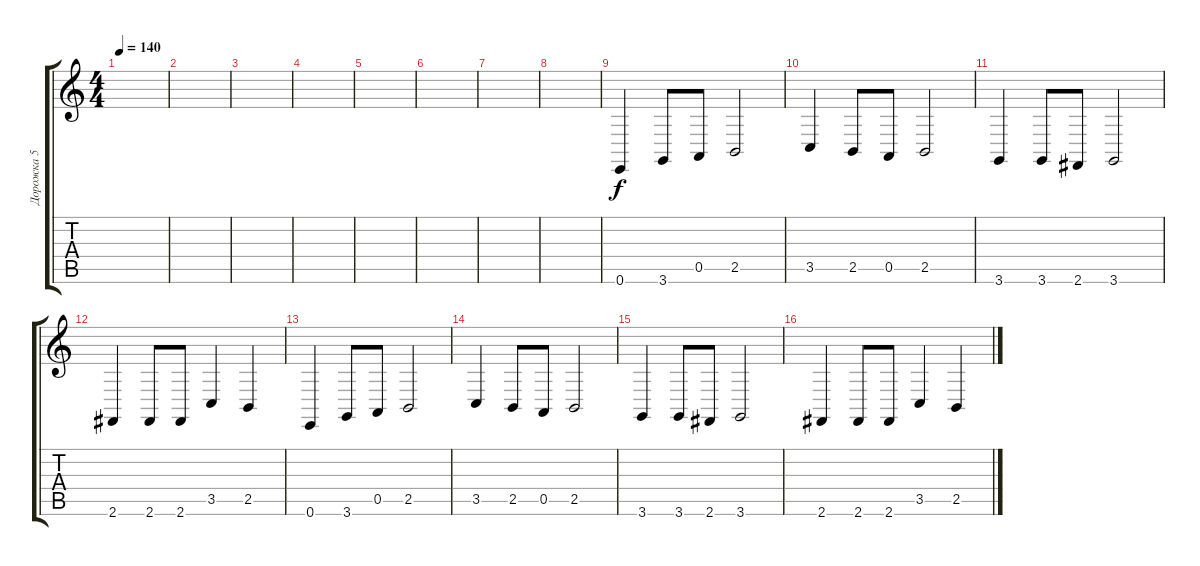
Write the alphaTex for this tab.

\track ("Дорожка 5" "Дорожка 5") {instrument churchorgan}
\staff {score tabs}
\tuning (E4 B3 G3 D3 A2 E2) {hide}
\ts (4 4)
\tempo 140
\clef g2
\ks c
|
|
|
|
|
|
|
|
0.6.4 3.6.8 0.5.8 2.5.2 |
3.5.4 2.5.8 0.5.8 2.5.2 |
3.6.4 3.6.8 2.6.8 3.6.2 |
2.6.4 2.6.8 2.6.8 3.5.4 2.5.4 |
0.6.4 3.6.8 0.5.8 2.5.2 |
3.5.4 2.5.8 0.5.8 2.5.2 |
3.6.4 3.6.8 2.6.8 3.6.2 |
2.6.4 2.6.8 2.6.8 3.5.4 2.5.4
